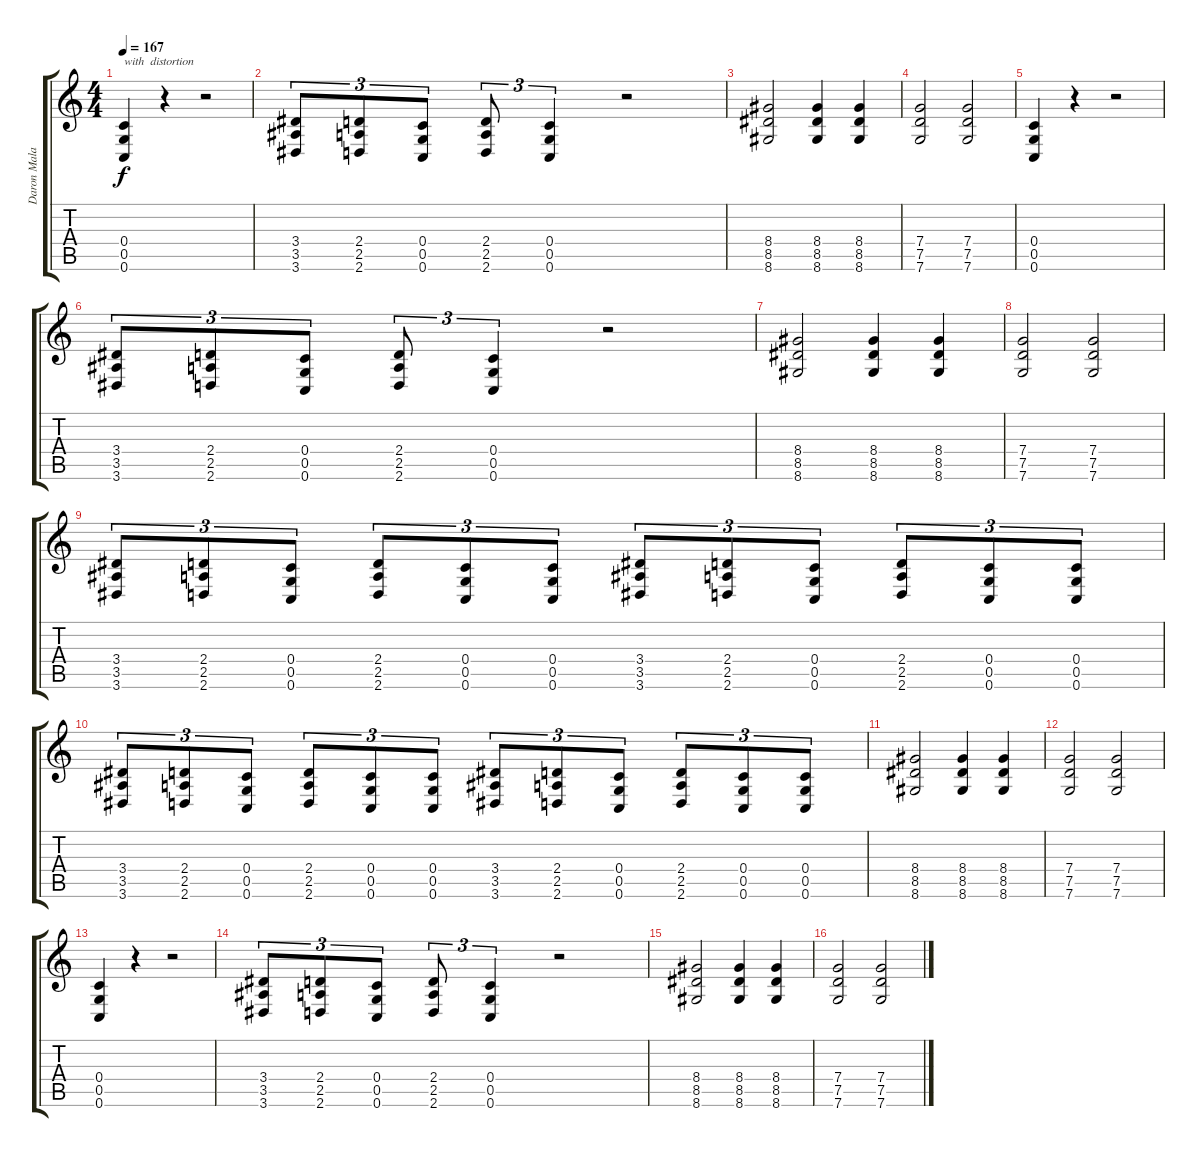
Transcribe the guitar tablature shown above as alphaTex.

\track ("Daron Malakian" "Daron Mala") {instrument electricguitarclean}
\staff {score tabs}
\tuning (D4 A3 F3 C3 G2 C2) {hide}
\ts (4 4)
\tempo 167
\clef g2
\ks c
(0.4 0.5 0.6).4{txt "with  distortion" dy f instrument overdrivenguitar} r.4 r.2 |
(3.4 3.5 3.6).8{tu (3 2)} (2.4 2.5 2.6).8{tu (3 2)} (0.4 0.5 0.6).8{tu (3 2)} (2.4 2.5 2.6).8{tu (3 2)} (0.4 0.5 0.6).4{tu (3 2)} r.2 |
(8.4 8.5 8.6).2 (8.4 8.5 8.6).4 (8.4 8.5 8.6).4 |
(7.4 7.5 7.6).2 (7.4 7.5 7.6).2 |
(0.4 0.5 0.6).4 r.4 r.2 |
(3.4 3.5 3.6).8{tu (3 2)} (2.4 2.5 2.6).8{tu (3 2)} (0.4 0.5 0.6).8{tu (3 2)} (2.4 2.5 2.6).8{tu (3 2)} (0.4 0.5 0.6).4{tu (3 2)} r.2 |
(8.4 8.5 8.6).2 (8.4 8.5 8.6).4 (8.4 8.5 8.6).4 |
(7.4 7.5 7.6).2 (7.4 7.5 7.6).2 |
(3.4 3.5 3.6).8{tu (3 2)} (2.4 2.5 2.6).8{tu (3 2)} (0.4 0.5 0.6).8{tu (3 2)} (2.4 2.5 2.6).8{tu (3 2)} (0.4 0.5 0.6).8{tu (3 2)} (0.4 0.5 0.6).8{tu (3 2)} (3.4 3.5 3.6).8{tu (3 2)} (2.4 2.5 2.6).8{tu (3 2)} (0.4 0.5 0.6).8{tu (3 2)} (2.4 2.5 2.6).8{tu (3 2)} (0.4 0.5 0.6).8{tu (3 2)} (0.4 0.5 0.6).8{tu (3 2)} |
(3.4 3.5 3.6).8{tu (3 2)} (2.4 2.5 2.6).8{tu (3 2)} (0.4 0.5 0.6).8{tu (3 2)} (2.4 2.5 2.6).8{tu (3 2)} (0.4 0.5 0.6).8{tu (3 2)} (0.4 0.5 0.6).8{tu (3 2)} (3.4 3.5 3.6).8{tu (3 2)} (2.4 2.5 2.6).8{tu (3 2)} (0.4 0.5 0.6).8{tu (3 2)} (2.4 2.5 2.6).8{tu (3 2)} (0.4 0.5 0.6).8{tu (3 2)} (0.4 0.5 0.6).8{tu (3 2)} |
(8.4 8.5 8.6).2 (8.4 8.5 8.6).4 (8.4 8.5 8.6).4 |
(7.4 7.5 7.6).2 (7.4 7.5 7.6).2 |
(0.4 0.5 0.6).4 r.4 r.2 |
(3.4 3.5 3.6).8{tu (3 2)} (2.4 2.5 2.6).8{tu (3 2)} (0.4 0.5 0.6).8{tu (3 2)} (2.4 2.5 2.6).8{tu (3 2)} (0.4 0.5 0.6).4{tu (3 2)} r.2 |
(8.4 8.5 8.6).2 (8.4 8.5 8.6).4 (8.4 8.5 8.6).4 |
(7.4 7.5 7.6).2 (7.4 7.5 7.6).2
